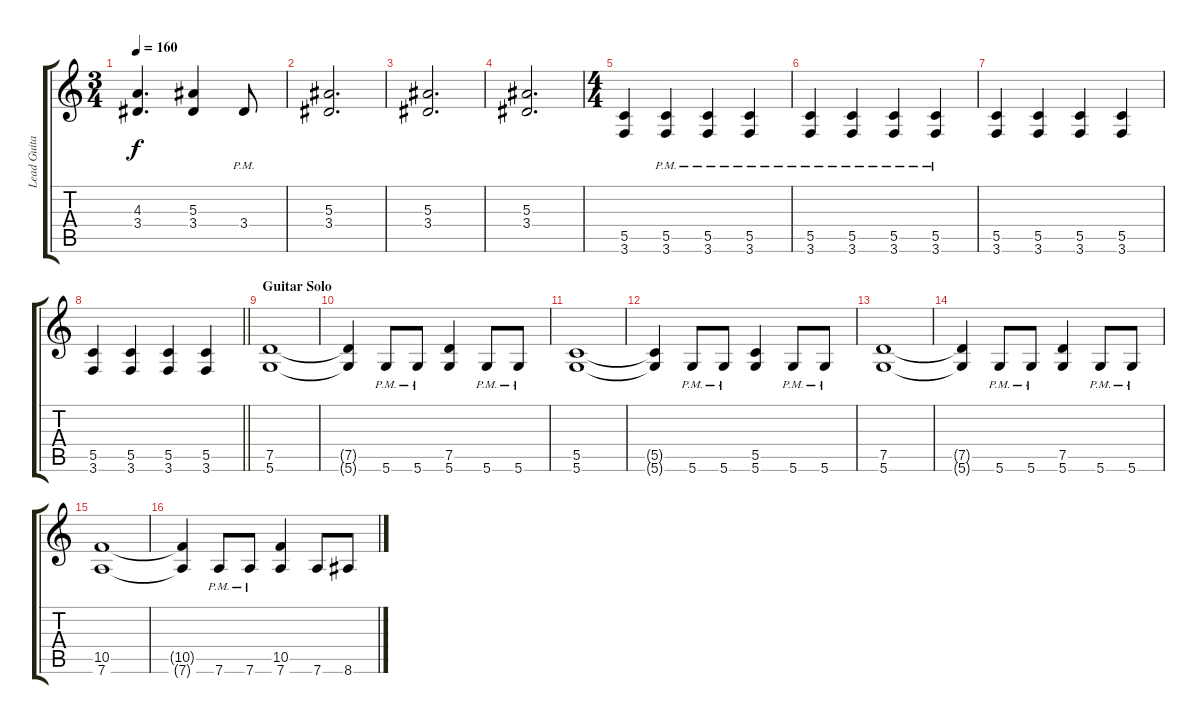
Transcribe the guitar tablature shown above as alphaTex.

\track ("Lead Guitar" "Lead Guita") {instrument distortionguitar}
\staff {score tabs}
\tuning (D4 A3 F3 C3 G2 D2) {hide}
\ts (3 4)
\tempo 160
\clef g2
\ks c
(4.3 3.4).4{d dy f} (5.3 3.4).4 3.4{pm}.8 |
(5.3 3.4).2{d} |
(5.3 3.4).2{d} |
(5.3 3.4).2{d} |
\ts (4 4)
(5.5 3.6).4 (5.5{pm} 3.6{pm}).4 (5.5{pm} 3.6{pm}).4 (5.5{pm} 3.6{pm}).4 |
(5.5{pm} 3.6{pm}).4 (5.5{pm} 3.6{pm}).4 (5.5{pm} 3.6{pm}).4 (5.5{pm} 3.6{pm}).4 |
(5.5 3.6).4 (5.5 3.6).4 (5.5 3.6).4 (5.5 3.6).4 |
\barLineRight lightlight
(5.5 3.6).4 (5.5 3.6).4 (5.5 3.6).4 (5.5 3.6).4 |
\section ("" "Guitar Solo")
(7.5 5.6).1 |
(7.5{t} 5.6{t}).4 5.6{pm}.8 5.6{pm}.8 (7.5 5.6).4 5.6{pm}.8 5.6{pm}.8 |
(5.5 5.6).1 |
(5.5{t} 5.6{t}).4 5.6{pm}.8 5.6{pm}.8 (5.5 5.6).4 5.6{pm}.8 5.6{pm}.8 |
(7.5 5.6).1 |
(7.5{t} 5.6{t}).4 5.6{pm}.8 5.6{pm}.8 (7.5 5.6).4 5.6{pm}.8 5.6{pm}.8 |
(10.5 7.6).1 |
(10.5{t} 7.6{t}).4 7.6{pm}.8 7.6{pm}.8 (10.5 7.6).4 7.6.8 8.6.8
